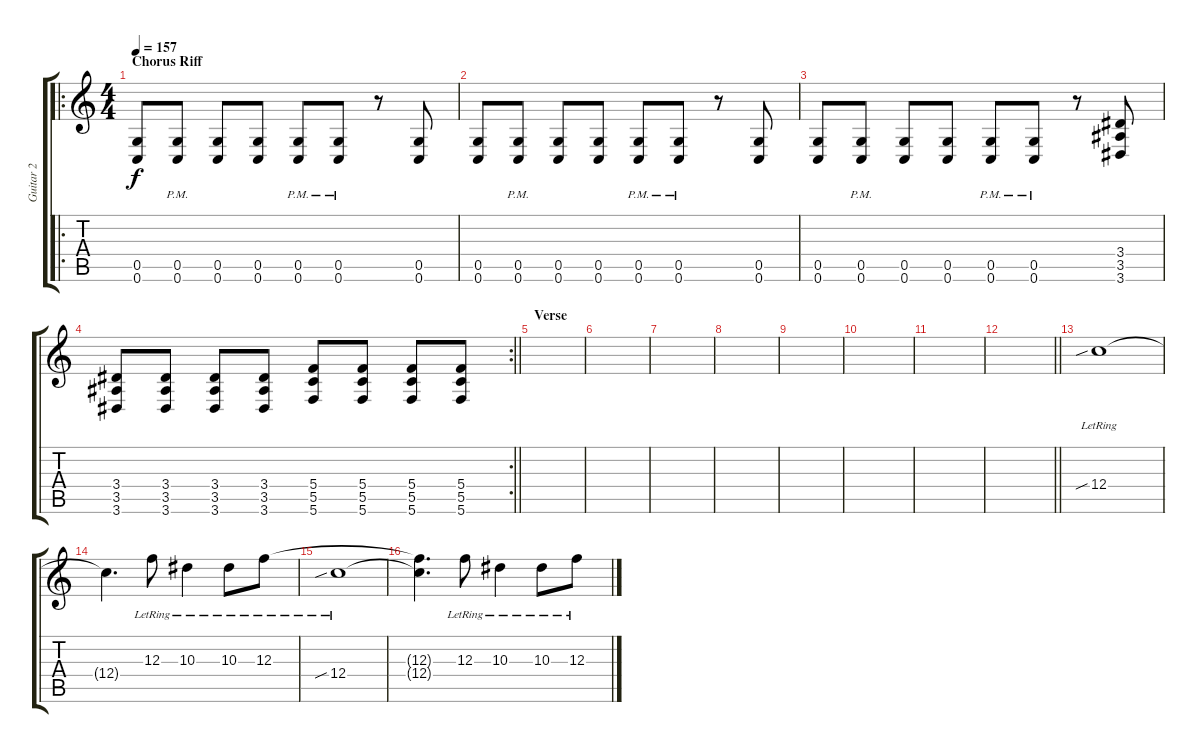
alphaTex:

\track ("Guitar 2" "Guitar 2") {instrument distortionguitar}
\staff {score tabs}
\tuning (D4 A3 F3 C3 G2 C2) {hide}
\ro
\ts (4 4)
\section ("" "Chorus Riff")
\tempo 157
\clef g2
\ks c
(0.5 0.6).8{dy f} (0.5{pm} 0.6{pm}).8 (0.5 0.6).8 (0.5 0.6).8 (0.5{pm} 0.6{pm}).8 (0.5{pm} 0.6{pm}).8 r.8 (0.5 0.6).8 |
(0.5 0.6).8 (0.5{pm} 0.6{pm}).8 (0.5 0.6).8 (0.5 0.6).8 (0.5{pm} 0.6{pm}).8 (0.5{pm} 0.6{pm}).8 r.8 (0.5 0.6).8 |
(0.5 0.6).8 (0.5{pm} 0.6{pm}).8 (0.5 0.6).8 (0.5 0.6).8 (0.5{pm} 0.6{pm}).8 (0.5{pm} 0.6{pm}).8 r.8 (3.4 3.5 3.6).8 |
\rc 2
\barLineRight lightlight
(3.4 3.5 3.6).8 (3.4 3.5 3.6).8 (3.4 3.5 3.6).8 (3.4 3.5 3.6).8 (5.4 5.5 5.6).8 (5.4 5.5 5.6).8 (5.4 5.5 5.6).8 (5.4 5.5 5.6).8 |
\section ("" "Verse")
|
|
|
|
|
|
|
\barLineRight lightlight
|
12.4{sib lr}.1 |
12.4{t}.4{d} 12.3{lr}.8 10.3{lr}.4 10.3{lr}.8 12.3{lr}.8 |
12.4{sib lr}.1 |
(12.3{t} 12.4{t}).4{d} 12.3{lr}.8 10.3{lr}.4 10.3{lr}.8 12.3{lr}.8
